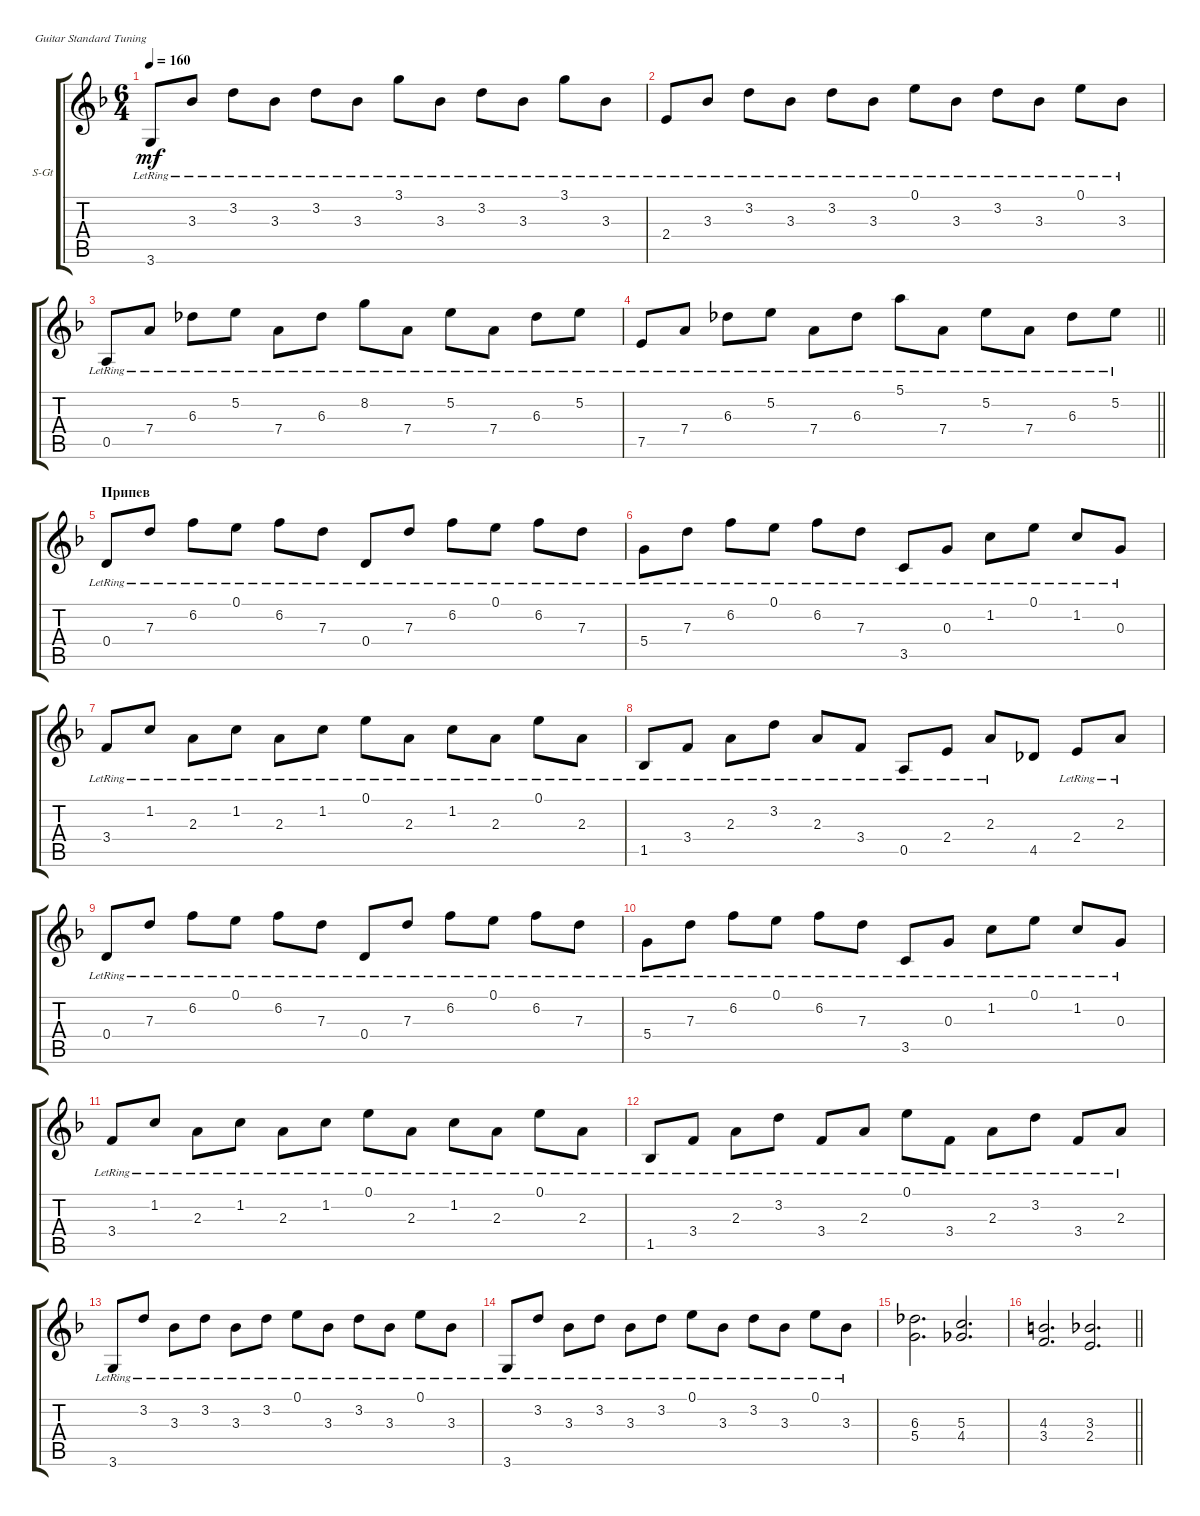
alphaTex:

\bracketExtendMode groupsimilarinstruments
\firstSystemTrackNameOrientation horizontal
\otherSystemsTrackNameOrientation horizontal
\track ("" "S-Gt") {instrument acousticguitarsteel}
\staff {score tabs}
\tuning (E4 B3 G3 D3 A2 E2)
\ts (6 4)
\tempo 160
\clef g2
\ks dminor
3.6{lr}.8{dy mf} 3.3{lr}.8 3.2{lr}.8 3.3{lr}.8 3.2{lr}.8 3.3{lr}.8 3.1{lr}.8 3.3{lr}.8 3.2{lr}.8 3.3{lr}.8 3.1{lr}.8 3.3{lr}.8 |
2.4{lr}.8 3.3{lr}.8 3.2{lr}.8 3.3{lr}.8 3.2{lr}.8 3.3{lr}.8 0.1{lr}.8 3.3{lr}.8 3.2{lr}.8 3.3{lr}.8 0.1{lr}.8 3.3{lr}.8 |
0.5{lr}.8 7.4{lr}.8 6.3{lr}.8 5.2{lr}.8 7.4{lr}.8 6.3{lr}.8 8.2{lr}.8 7.4{lr}.8 5.2{lr}.8 7.4{lr}.8 6.3{lr}.8 5.2{lr}.8 |
\barLineRight lightlight
7.5{lr}.8 7.4{lr}.8 6.3{lr}.8 5.2{lr}.8 7.4{lr}.8 6.3{lr}.8 5.1{lr}.8 7.4{lr}.8 5.2{lr}.8 7.4{lr}.8 6.3{lr}.8 5.2{lr}.8 |
\section ("" "Припев")
0.4{lr}.8 7.3{lr}.8 6.2{lr}.8 0.1{lr}.8 6.2{lr}.8 7.3{lr}.8 0.4{lr}.8 7.3{lr}.8 6.2{lr}.8 0.1{lr}.8 6.2{lr}.8 7.3{lr}.8 |
5.4{lr}.8 7.3{lr}.8 6.2{lr}.8 0.1{lr}.8 6.2{lr}.8 7.3{lr}.8 3.5{lr}.8 0.3{lr}.8 1.2{lr}.8 0.1{lr}.8 1.2{lr}.8 0.3{lr}.8 |
3.4{lr}.8 1.2{lr}.8 2.3{lr}.8 1.2{lr}.8 2.3{lr}.8 1.2{lr}.8 0.1{lr}.8 2.3{lr}.8 1.2{lr}.8 2.3{lr}.8 0.1{lr}.8 2.3{lr}.8 |
1.5{lr}.8 3.4{lr}.8 2.3{lr}.8 3.2{lr}.8 2.3{lr}.8 3.4{lr}.8 0.5{lr}.8 2.4{lr}.8 2.3{lr}.8 4.5.8 2.4{lr}.8 2.3{lr}.8 |
0.4{lr}.8 7.3{lr}.8 6.2{lr}.8 0.1{lr}.8 6.2{lr}.8 7.3{lr}.8 0.4{lr}.8 7.3{lr}.8 6.2{lr}.8 0.1{lr}.8 6.2{lr}.8 7.3{lr}.8 |
5.4{lr}.8 7.3{lr}.8 6.2{lr}.8 0.1{lr}.8 6.2{lr}.8 7.3{lr}.8 3.5{lr}.8 0.3{lr}.8 1.2{lr}.8 0.1{lr}.8 1.2{lr}.8 0.3{lr}.8 |
3.4{lr}.8 1.2{lr}.8 2.3{lr}.8 1.2{lr}.8 2.3{lr}.8 1.2{lr}.8 0.1{lr}.8 2.3{lr}.8 1.2{lr}.8 2.3{lr}.8 0.1{lr}.8 2.3{lr}.8 |
1.5{lr}.8 3.4{lr}.8 2.3{lr}.8 3.2{lr}.8 3.4{lr}.8 2.3{lr}.8 0.1{lr}.8 3.4{lr}.8 2.3{lr}.8 3.2{lr}.8 3.4{lr}.8 2.3{lr}.8 |
3.6{lr}.8 3.2{lr}.8 3.3{lr}.8 3.2{lr}.8 3.3{lr}.8 3.2{lr}.8 0.1{lr}.8 3.3{lr}.8 3.2{lr}.8 3.3{lr}.8 0.1{lr}.8 3.3{lr}.8 |
3.6{lr}.8 3.2{lr}.8 3.3{lr}.8 3.2{lr}.8 3.3{lr}.8 3.2{lr}.8 0.1{lr}.8 3.3{lr}.8 3.2{lr}.8 3.3{lr}.8 0.1{lr}.8 3.3{lr}.8 |
(6.3 5.4).2{d} (5.3 4.4).2{d} |
\barLineRight lightlight
(4.3 3.4).2{d} (3.3 2.4).2{d}
